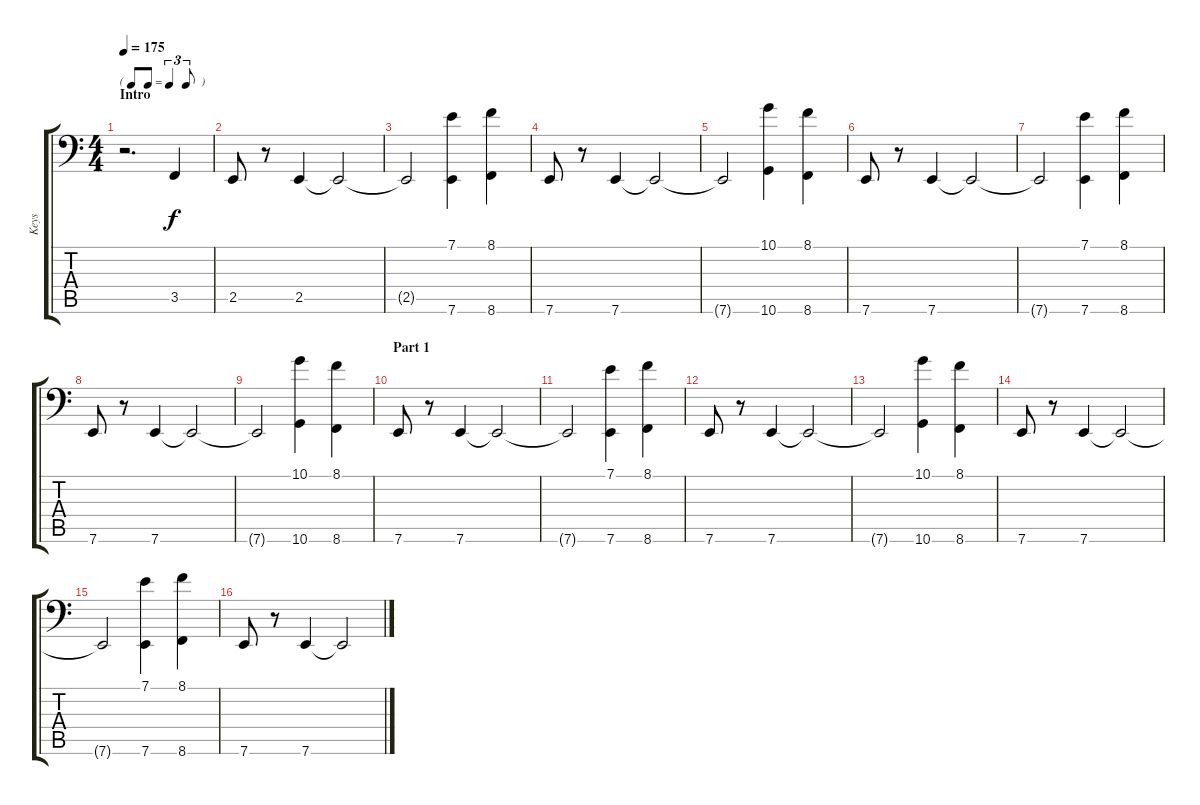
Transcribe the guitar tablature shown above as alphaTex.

\track ("Keys" "Keys") {instrument acousticgrandpiano}
\staff {score tabs}
\tuning (A3 E3 C3 G2 D2 A1) {hide}
\ts (4 4)
\tf triplet8th
\section ("" "Intro")
\tempo 175
\clef f4
\ks c
r.2{d dy f instrument acousticgrandpiano} 3.5.4 |
2.5.8 r.8 2.5.4 2.5{t}.2 |
2.5{t}.2 (7.1 7.6).4 (8.1 8.6).4 |
7.6.8 r.8 7.6.4 7.6{t}.2 |
7.6{t}.2 (10.1 10.6).4 (8.1 8.6).4 |
7.6.8 r.8 7.6.4 7.6{t}.2 |
7.6{t}.2 (7.1 7.6).4 (8.1 8.6).4 |
7.6.8 r.8 7.6.4 7.6{t}.2 |
7.6{t}.2 (10.1 10.6).4 (8.1 8.6).4 |
\section ("" "Part 1")
7.6.8 r.8 7.6.4 7.6{t}.2 |
7.6{t}.2 (7.1 7.6).4 (8.1 8.6).4 |
7.6.8 r.8 7.6.4 7.6{t}.2 |
7.6{t}.2 (10.1 10.6).4 (8.1 8.6).4 |
7.6.8 r.8 7.6.4 7.6{t}.2 |
7.6{t}.2 (7.1 7.6).4 (8.1 8.6).4 |
7.6.8 r.8 7.6.4 7.6{t}.2
